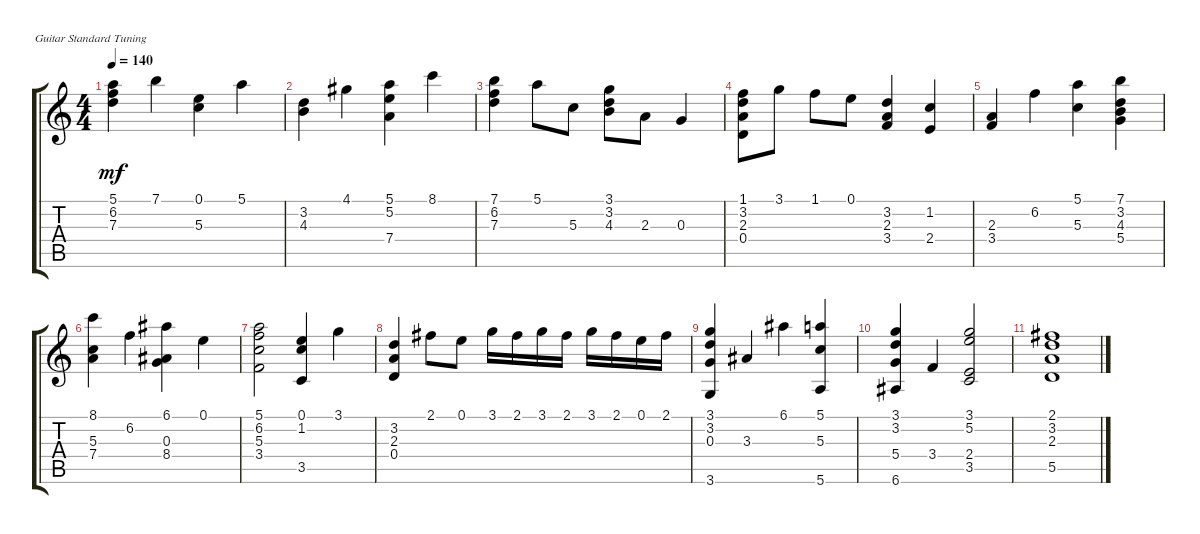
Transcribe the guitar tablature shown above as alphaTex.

\defaultSystemsLayout 4
\bracketExtendMode groupsimilarinstruments
\firstSystemTrackNameOrientation horizontal
\otherSystemsTrackNameOrientation horizontal
\track "" {instrument acousticguitarnylon}
\staff {score tabs}
\tuning (E4 B3 G3 D3 A2 E2)
\ts (4 4)
\tempo 140
\clef g2
\ks c
(5.1 6.2 7.3).4{dy mf} 7.1.4 (0.1 5.3).4 5.1.4 |
(3.2 4.3).4 4.1.4 (5.1 5.2 7.4).4 8.1.4 |
(7.1 6.2 7.3).4 5.1.8 5.3.8 (3.1 3.2 4.3).8 2.3.8 0.3.4 |
(1.1 3.2 2.3 0.4).8 3.1.8 1.1.8 0.1.8 (3.2 2.3 3.4).4 (1.2 2.4).4 |
(2.3 3.4).4 6.2.4 (5.1 5.3).4 (7.1 3.2 4.3 5.4).4 |
(8.1 5.3 7.4).4 6.2.4 (6.1 8.4 0.3).4 0.1.4 |
(5.1 6.2 5.3 3.4).2 (0.1 1.2 3.5).4 3.1.4 |
(3.2 2.3 0.4).4 2.1.8 0.1.8 3.1.16 2.1.16 3.1.16 2.1.16 3.1.16 2.1.16 0.1.16 2.1.16 |
(3.1 3.2 0.3 3.6).4 3.3.4 6.1.4 (5.1 5.3 5.6).4 |
(3.1 3.2 5.4 6.6).4 3.4.4 (3.1 5.2 2.4 3.5).2 |
(2.1 3.2 2.3 5.5).1
